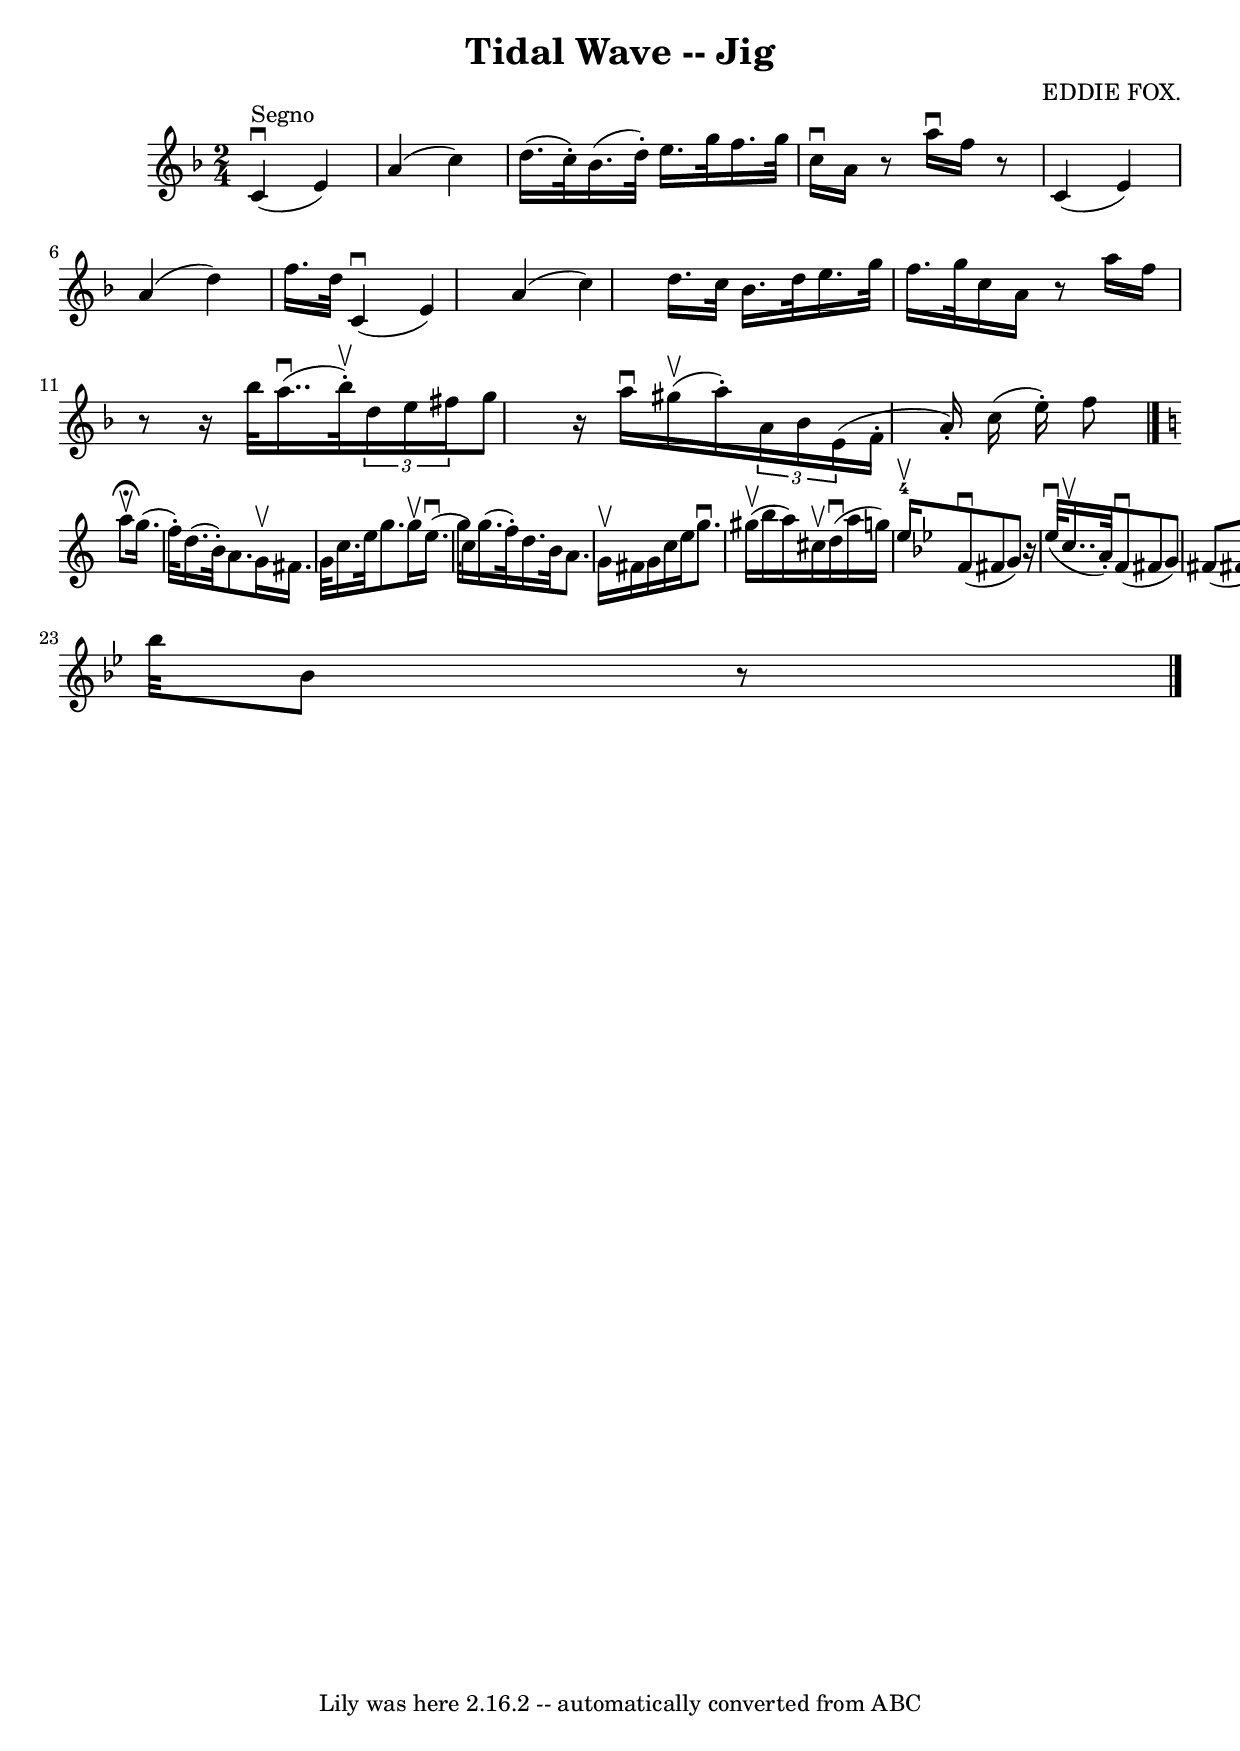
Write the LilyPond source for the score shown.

\version "2.16.2"
\include "Mammoth.ily"
\header {
  %% book = "Ryan's Mammoth Collection"
  composer = "EDDIE FOX."
  crossRefNumber = "1"
  footnotes = "\\\\112 629"
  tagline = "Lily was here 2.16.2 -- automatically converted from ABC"
  title = "Tidal Wave -- Jig"

}
voicedefault =  {


  \time 2/4 
  \key f \major
  c'4^"Segno"^\downbow(e'4)   |
  a'4 (
  c''4)   |
  d''16. (c''32-.) bes'16. (d''32-.)   
  e''16. g''32 f''16. g''32    |
  c''16^\downbow a'16    r8   
  a''16^\downbow f''16    r8   |
  c'4 (e'4)   |
  a'4 (d''4)   |
  f''16. d''32 c'4^\downbow(e'4)   
  |
  a'4 (c''4)   |
  d''16. c''32 bes'16. d''32    
  e''16. g''32 f''16. g''32    |
  c''16 a'16    r8 a''16    
  f''16    r8   |
  r16 bes''32 a''16.. (^\downbow bes''32^\upbow-.)   \times 2/3 { d''16 e''16 fis''16  
			  } g''8    |
  
  r16 a''16^\downbow gis''16 (^\upbow a''16-.)   \times 2/3 { a'16    
							       bes'16 e'16 (
							     } f'16-.(a'16-.) c''16 (e''16-.)   
  f''8    \bar "|."   
  \key c \major
  a''8^\fermata^\upbow |
  g''16. (
  f''32-.) d''16. (b'32-.) a'8. g'16^\upbow   |
  
  fis'16. g'32 c''16. e''32 g''8. g''16^\upbow   |
  
  e''16. (^\downbow(g''32 c''16) g''16. (f''32-.) d''16.    
  b'32 a'8. g'16^\upbow   |
  fis'16 g'16 c''16 e''16    
  g''8.^\downbow gis''16 (^\upbow   |
  b''16 a''16)   
  cis''16^\upbow d''16^\downbow(a''16 g''16)       |
  
  e''16-4^\upbow)   
  \key bes \major f'8^\downbow(fis'8 g'8)     
  r16 ees''32^\downbow(c''16..^\upbow a'32-.)   |
  f'8^\downbow(fis'8 g'8) fis'8 (fis'!8 g'8) ees''8^\downbow fis''8^\downbow(|
  g''16) bes'16. d''32    
  f''16. bes''32 bes'8    r8       \bar "|."   

}

\score{
  <<

    \context Staff="default"
    {
      \voicedefault 
      
    }

  >>
  \layout {
    
  }
  \midi {
  }

}
